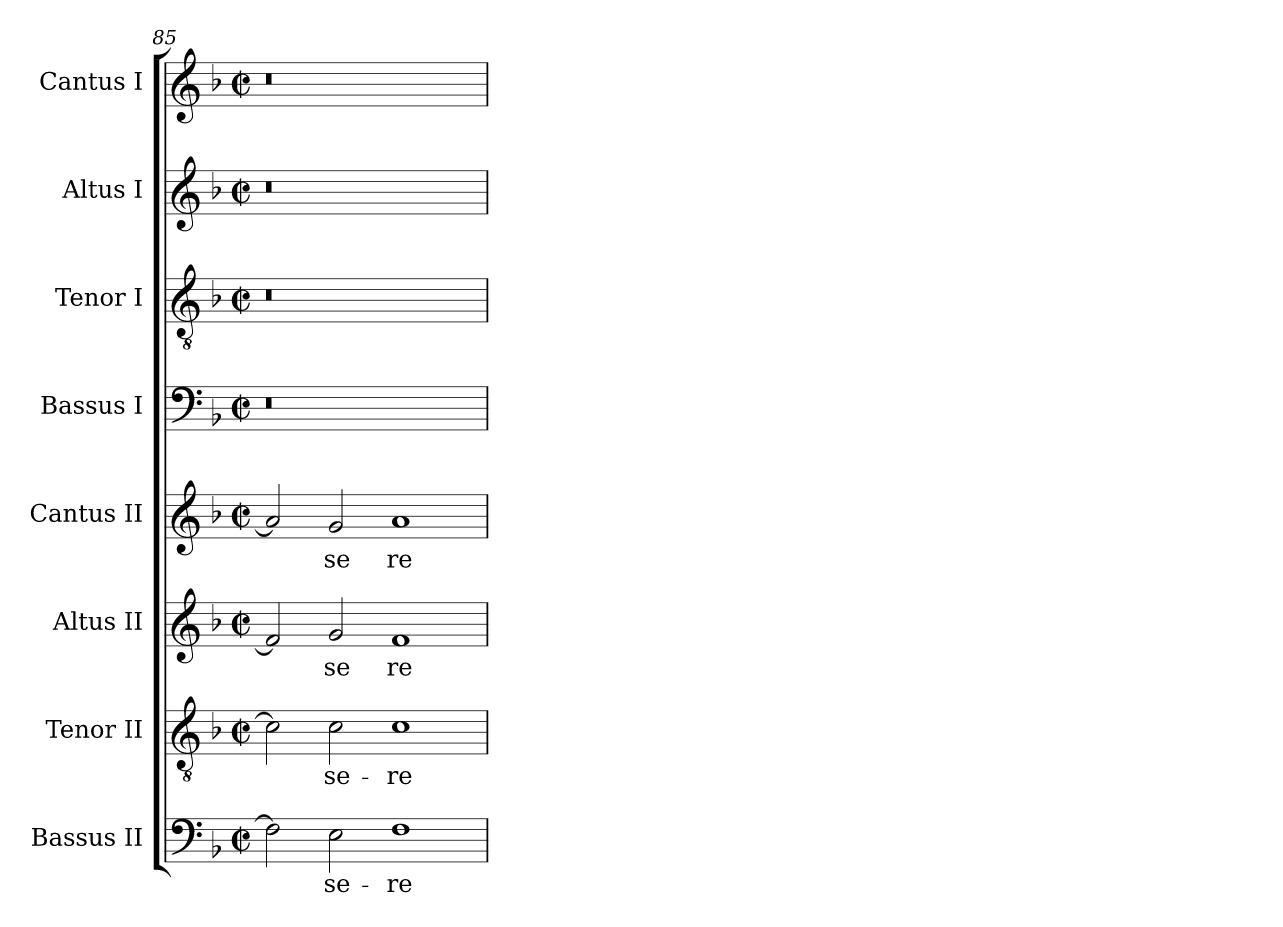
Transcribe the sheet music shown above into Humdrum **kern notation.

**kern	**text	**kern	**text	**kern	**text	**kern	**text	**kern	**kern	**kern	**kern
*part8	*part8	*part7	*part7	*part6	*part6	*part5	*part5	*part4	*part3	*part2	*part1
*staff8	*staff8	*staff7	*staff7	*staff6	*staff6	*staff5	*staff5	*staff4	*staff3	*staff2	*staff1
*I"Bassus II	*	*I"Tenor II	*	*I"Altus II	*	*I"Cantus II	*	*I"Bassus I	*I"Tenor I	*I"Altus I	*I"Cantus I
*clefF4	*	*clefGv2	*	*clefG2	*	*clefG2	*	*clefF4	*clefGv2	*clefG2	*clefG2
*k[b-]	*	*k[b-]	*	*k[b-]	*	*k[b-]	*	*k[b-]	*k[b-]	*k[b-]	*k[b-]
*F:	*	*F:	*	*F:	*	*F:	*	*F:	*F:	*F:	*F:
*M2/2	*	*M2/2	*	*M2/2	*	*M2/2	*	*M2/2	*M2/2	*M2/2	*M2/2
*met(c|)	*	*met(c|)	*	*met(c|)	*	*met(c|)	*	*met(c|)	*met(c|)	*met(c|)	*met(c|)
=85	=85	=85	=85	=85	=85	=85	=85	=85	=85	=85	=85
2F\]	.	2c\]	.	2f/]	.	2a/]	.	0r	0r	0r	0r
!	!LO:LY:b:cj	!	!LO:LY:b:cj	!	!LO:LY:b:cj	!	!LO:LY:b:cj	!	!	!	!
2E\	-se-	2c\	-se-	2g/	se	2g/	se	.	.	.	.
!	!LO:LY:b:cj	!	!LO:LY:b:cj	!	!LO:LY:b:cj	!	!LO:LY:b:cj	!	!	!	!
1F	-re-	1c	-re-	1f	re	1a	re	.	.	.	.
=	=	=	=	=	=	=	=	=	=	=	=
*-	*-	*-	*-	*-	*-	*-	*-	*-	*-	*-	*-
